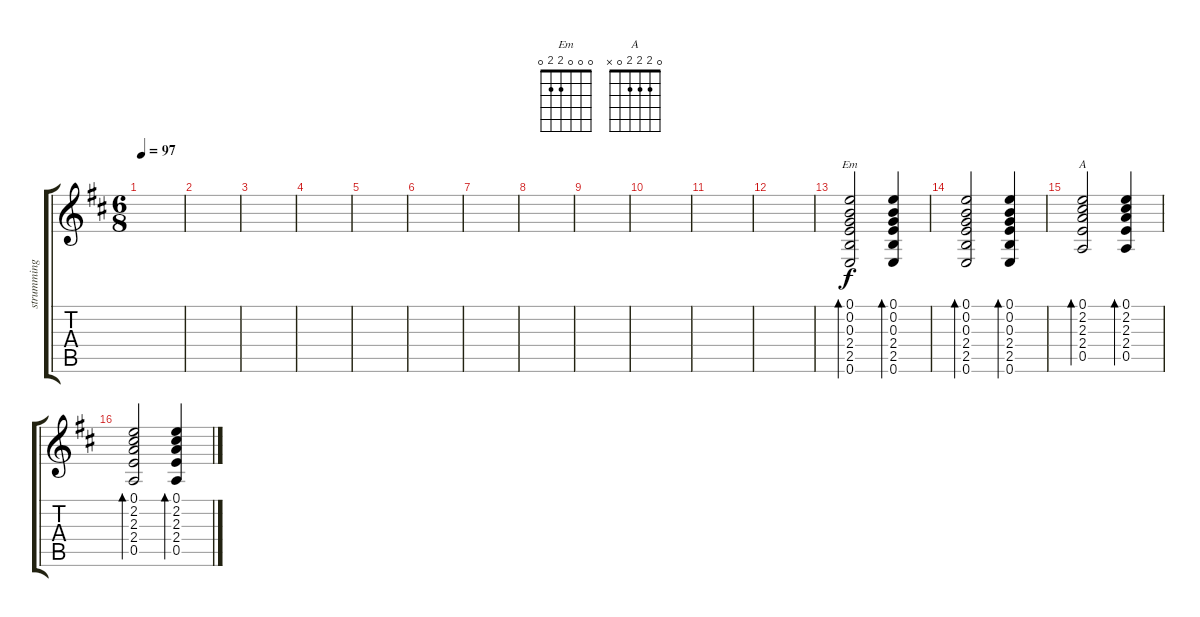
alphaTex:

\track ("strumming guitar" "strumming ") {instrument acousticguitarsteel}
\staff {score tabs}
\tuning (E4 B3 G3 D3 A2 E2) {hide}
\chord ("Em" 0 0 0 2 2 0)
\chord ("A" 0 2 2 2 0 x)
\ts (6 8)
\tempo 97
\clef g2
\ks d
|
|
|
|
|
|
|
|
|
|
|
|
(0.1 0.2 0.3 2.4 2.5 0.6).2{bd 60 ch "Em"} (0.1 0.2 0.3 2.4 2.5 0.6).4{bd 60} |
(0.1 0.2 0.3 2.4 2.5 0.6).2{bd 60} (0.1 0.2 0.3 2.4 2.5 0.6).4{bd 60} |
(0.1 2.2 2.3 2.4 0.5).2{bd 60 ch "A"} (0.1 2.2 2.3 2.4 0.5).4{bd 60} |
(0.1 2.2 2.3 2.4 0.5).2{bd 60} (0.1 2.2 2.3 2.4 0.5).4{bd 60}
